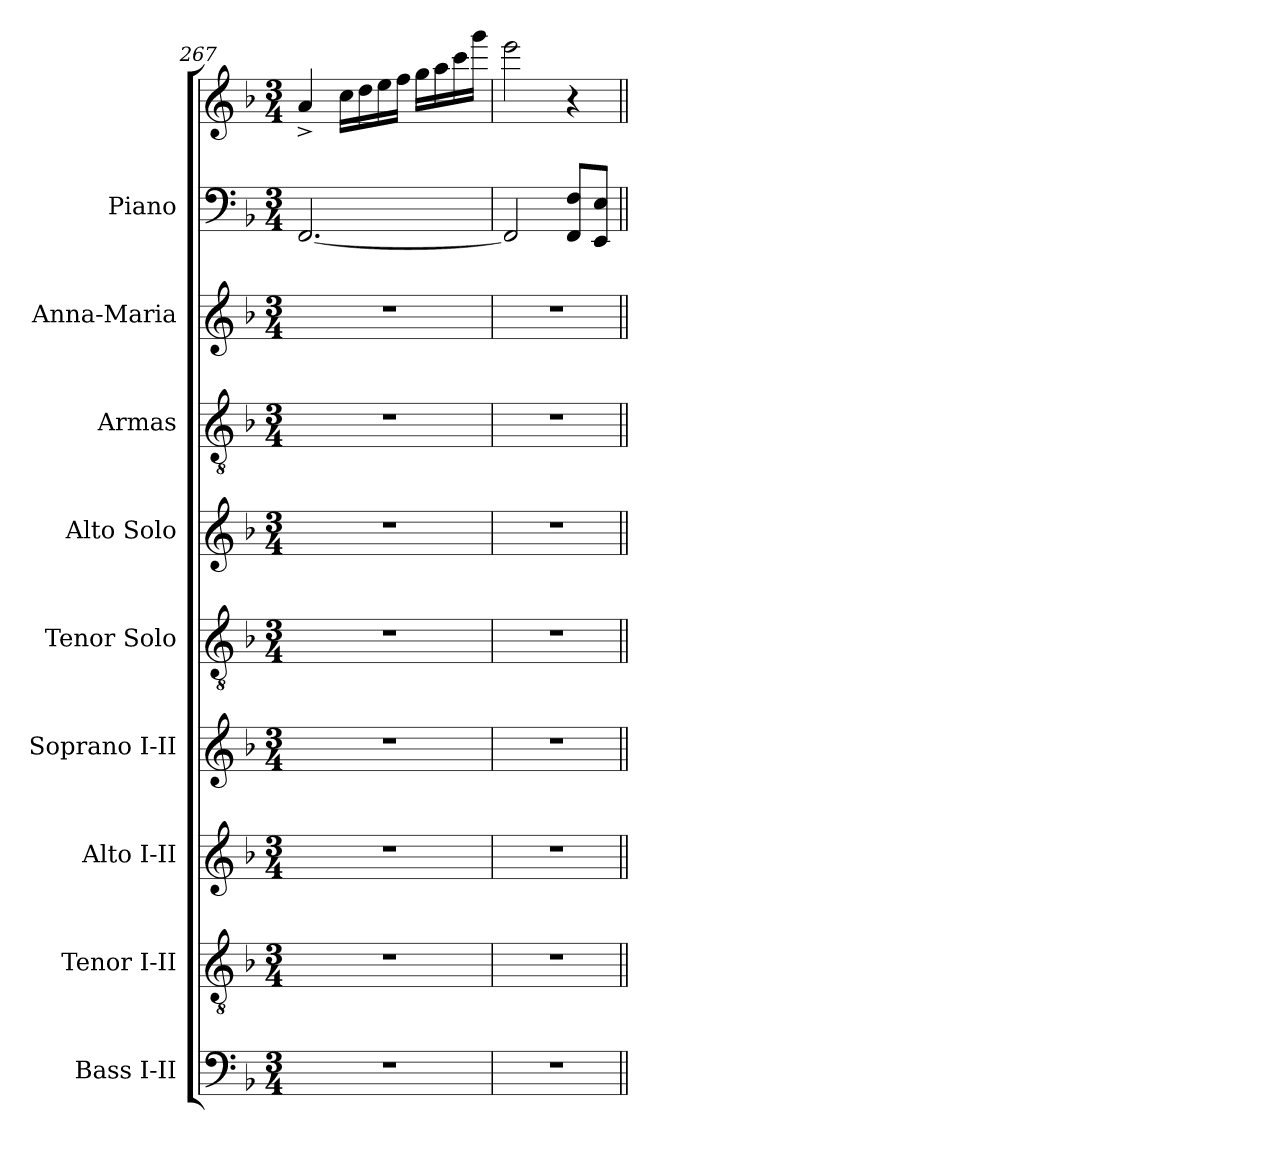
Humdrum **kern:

**kern	**kern	**kern	**kern	**kern	**kern	**kern	**kern	**kern	**kern	**dynam
*part9	*part8	*part7	*part6	*part5	*part4	*part3	*part2	*part1	*part1	*part1
*staff10	*staff9	*staff8	*staff7	*staff6	*staff5	*staff4	*staff3	*staff2	*staff1	*staff1/2
*I"Bass I-II	*I"Tenor I-II	*I"Alto I-II	*I"Soprano I-II	*I"Tenor Solo	*I"Alto Solo	*I"Armas	*I"Anna-Maria	*I"Piano	*	*
*I'B.	*I'T.	*I'A.	*I'S.	*I'T. Solo	*I'A. Solo	*I'Armas	*I'A-M	*I'Pno.	*	*
*clefF4	*clefGv2	*clefG2	*clefG2	*clefGv2	*clefG2	*clefGv2	*clefG2	*clefF4	*clefG2	*
*	*ITrd7c12	*	*	*ITrd7c12	*	*ITrd7c12	*	*	*	*
*k[b-]	*k[b-]	*k[b-]	*k[b-]	*k[b-]	*k[b-]	*k[b-]	*k[b-]	*k[b-]	*k[b-]	*
*F:	*F:	*F:	*F:	*F:	*F:	*F:	*F:	*F:	*F:	*
*M3/4	*M3/4	*M3/4	*M3/4	*M3/4	*M3/4	*M3/4	*M3/4	*M3/4	*M3/4	*
=267	=267	=267	=267	=267	=267	=267	=267	=267	=267	=267
!LO:N:vis=1	!LO:N:vis=1	!LO:N:vis=1	!LO:N:vis=1	!LO:N:vis=1	!LO:N:vis=1	!LO:N:vis=1	!LO:N:vis=1	!	!	!
2.r	2.r	2.r	2.r	2.r	2.r	2.r	2.r	[<2.FFi/	4a^i/	.
.	.	.	.	.	.	.	.	.	16cci\LL	.
.	.	.	.	.	.	.	.	.	16ddi\	.
.	.	.	.	.	.	.	.	.	16eei\	.
.	.	.	.	.	.	.	.	.	16ffi\JJ	.
.	.	.	.	.	.	.	.	.	16ggi\LL	.
.	.	.	.	.	.	.	.	.	16aai\	.
.	.	.	.	.	.	.	.	.	16ccci\	.
.	.	.	.	.	.	.	.	.	16gggi\JJ	.
=268	=268	=268	=268	=268	=268	=268	=268	=268	=268	=268
!LO:N:vis=1	!LO:N:vis=1	!LO:N:vis=1	!LO:N:vis=1	!LO:N:vis=1	!LO:N:vis=1	!LO:N:vis=1	!LO:N:vis=1	!	!	!
2.r	2.r	2.r	2.r	2.r	2.r	2.r	2.r	2FFi/]	2eeei\	.
.	.	.	.	.	.	.	.	8FFi/ 8FiL	4r	] ]
.	.	.	.	.	.	.	.	8EEi/ 8EiJ	.	.
=||	=||	=||	=||	=||	=||	=||	=||	=||	=||	=||
*-	*-	*-	*-	*-	*-	*-	*-	*-	*-	*-
